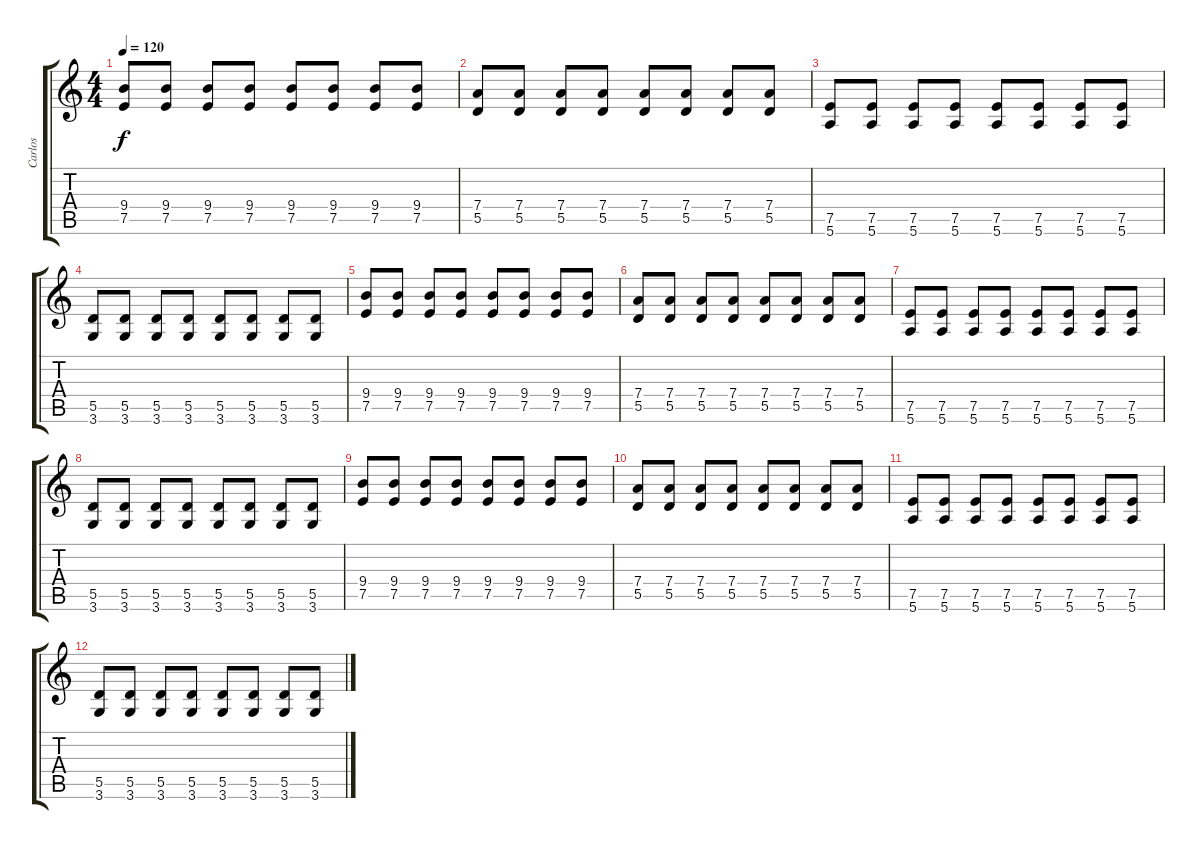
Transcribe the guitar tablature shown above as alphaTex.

\track ("Carlos " "Carlos ") {instrument acousticguitarnylon}
\staff {score tabs}
\tuning (E4 B3 G3 D3 A2 E2) {hide}
\ts (4 4)
\tempo 120
\clef g2
\ks c
(9.4 7.5).8{dy f} (9.4 7.5).8 (9.4 7.5).8 (9.4 7.5).8 (9.4 7.5).8 (9.4 7.5).8 (9.4 7.5).8 (9.4 7.5).8 |
(7.4 5.5).8 (7.4 5.5).8 (7.4 5.5).8 (7.4 5.5).8 (7.4 5.5).8 (7.4 5.5).8 (7.4 5.5).8 (7.4 5.5).8 |
(7.5 5.6).8 (7.5 5.6).8 (7.5 5.6).8 (7.5 5.6).8 (7.5 5.6).8 (7.5 5.6).8 (7.5 5.6).8 (7.5 5.6).8 |
(5.5 3.6).8 (5.5 3.6).8 (5.5 3.6).8 (5.5 3.6).8 (5.5 3.6).8 (5.5 3.6).8 (5.5 3.6).8 (5.5 3.6).8 |
(9.4 7.5).8 (9.4 7.5).8 (9.4 7.5).8 (9.4 7.5).8 (9.4 7.5).8 (9.4 7.5).8 (9.4 7.5).8 (9.4 7.5).8 |
(7.4 5.5).8 (7.4 5.5).8 (7.4 5.5).8 (7.4 5.5).8 (7.4 5.5).8 (7.4 5.5).8 (7.4 5.5).8 (7.4 5.5).8 |
(7.5 5.6).8 (7.5 5.6).8 (7.5 5.6).8 (7.5 5.6).8 (7.5 5.6).8 (7.5 5.6).8 (7.5 5.6).8 (7.5 5.6).8 |
(5.5 3.6).8 (5.5 3.6).8 (5.5 3.6).8 (5.5 3.6).8 (5.5 3.6).8 (5.5 3.6).8 (5.5 3.6).8 (5.5 3.6).8 |
(9.4 7.5).8 (9.4 7.5).8 (9.4 7.5).8 (9.4 7.5).8 (9.4 7.5).8 (9.4 7.5).8 (9.4 7.5).8 (9.4 7.5).8 |
(7.4 5.5).8 (7.4 5.5).8 (7.4 5.5).8 (7.4 5.5).8 (7.4 5.5).8 (7.4 5.5).8 (7.4 5.5).8 (7.4 5.5).8 |
(7.5 5.6).8 (7.5 5.6).8 (7.5 5.6).8 (7.5 5.6).8 (7.5 5.6).8 (7.5 5.6).8 (7.5 5.6).8 (7.5 5.6).8 |
(5.5 3.6).8 (5.5 3.6).8 (5.5 3.6).8 (5.5 3.6).8 (5.5 3.6).8 (5.5 3.6).8 (5.5 3.6).8 (5.5 3.6).8
